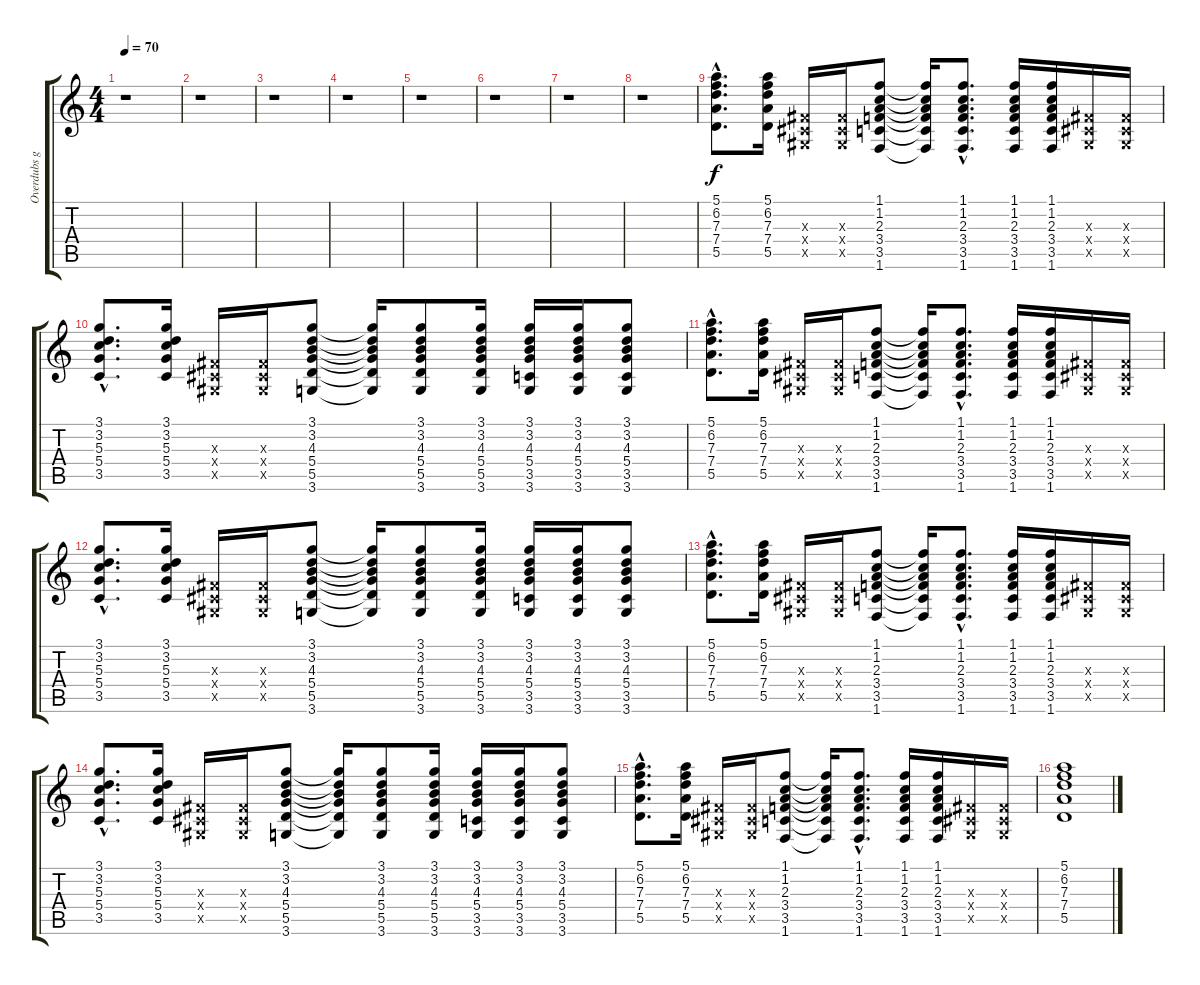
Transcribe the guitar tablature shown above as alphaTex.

\track ("Overdubs gtr4" "Overdubs g") {instrument acousticguitarnylon}
\staff {score tabs}
\tuning (E4 B3 G3 D3 A2 E2) {hide}
\ts (4 4)
\tempo 70
\clef g2
\ks c
r.1{dy f} |
r.1 |
r.1 |
r.1 |
r.1 |
r.1 |
r.1 |
r.1 |
(5.1{hac} 6.2{hac} 7.3{hac} 7.4{hac} 5.5{hac}).8{d volume 9} (5.1 6.2 7.3 7.4 5.5).16 (-1.3{x} -1.4{x} -1.5{x}).16 (-1.3{x} -1.4{x} -1.5{x}).16 (1.1 1.2 2.3 3.4 3.5 1.6).8 (1.1{t} 1.2{t} 2.3{t} 3.4{t} 3.5{t} 1.6{t}).16 (1.1{hac} 1.2{hac} 2.3{hac} 3.4{hac} 3.5{hac} 1.6{hac}).8{d} (1.1 1.2 2.3 3.4 3.5 1.6).16 (1.1 1.2 2.3 3.4 3.5 1.6).16 (-1.3{x} -1.4{x} -1.5{x}).16 (-1.3{x} -1.4{x} -1.5{x}).16 |
(3.1{hac} 3.2{hac} 5.3{hac} 5.4{hac} 3.5{hac}).8{d} (3.1 3.2 5.3 5.4 3.5).16 (-1.3{x} -1.4{x} -1.5{x}).16 (-1.3{x} -1.4{x} -1.5{x}).16 (3.1 3.2 4.3 5.4 5.5 3.6).8 (3.1{t} 3.2{t} 4.3{t} 5.4{t} 5.5{t} 3.6{t}).16 (3.1 3.2 4.3 5.4 5.5 3.6).8 (3.1 3.2 4.3 5.4 5.5 3.6).16 (3.1 3.2 4.3 5.4 3.5 3.6).16 (3.1 3.2 4.3 5.4 3.5 3.6).16 (3.1 3.2 4.3 5.4 3.5 3.6).8 |
(5.1{hac} 6.2{hac} 7.3{hac} 7.4{hac} 5.5{hac}).8{d} (5.1 6.2 7.3 7.4 5.5).16 (-1.3{x} -1.4{x} -1.5{x}).16 (-1.3{x} -1.4{x} -1.5{x}).16 (1.1 1.2 2.3 3.4 3.5 1.6).8 (1.1{t} 1.2{t} 2.3{t} 3.4{t} 3.5{t} 1.6{t}).16 (1.1{hac} 1.2{hac} 2.3{hac} 3.4{hac} 3.5{hac} 1.6{hac}).8{d} (1.1 1.2 2.3 3.4 3.5 1.6).16 (1.1 1.2 2.3 3.4 3.5 1.6).16 (-1.3{x} -1.4{x} -1.5{x}).16 (-1.3{x} -1.4{x} -1.5{x}).16 |
(3.1{hac} 3.2{hac} 5.3{hac} 5.4{hac} 3.5{hac}).8{d} (3.1 3.2 5.3 5.4 3.5).16 (-1.3{x} -1.4{x} -1.5{x}).16 (-1.3{x} -1.4{x} -1.5{x}).16 (3.1 3.2 4.3 5.4 5.5 3.6).8 (3.1{t} 3.2{t} 4.3{t} 5.4{t} 5.5{t} 3.6{t}).16 (3.1 3.2 4.3 5.4 5.5 3.6).8 (3.1 3.2 4.3 5.4 5.5 3.6).16 (3.1 3.2 4.3 5.4 3.5 3.6).16 (3.1 3.2 4.3 5.4 3.5 3.6).16 (3.1 3.2 4.3 5.4 3.5 3.6).8 |
(5.1{hac} 6.2{hac} 7.3{hac} 7.4{hac} 5.5{hac}).8{d} (5.1 6.2 7.3 7.4 5.5).16 (-1.3{x} -1.4{x} -1.5{x}).16 (-1.3{x} -1.4{x} -1.5{x}).16 (1.1 1.2 2.3 3.4 3.5 1.6).8 (1.1{t} 1.2{t} 2.3{t} 3.4{t} 3.5{t} 1.6{t}).16 (1.1{hac} 1.2{hac} 2.3{hac} 3.4{hac} 3.5{hac} 1.6{hac}).8{d} (1.1 1.2 2.3 3.4 3.5 1.6).16 (1.1 1.2 2.3 3.4 3.5 1.6).16 (-1.3{x} -1.4{x} -1.5{x}).16 (-1.3{x} -1.4{x} -1.5{x}).16 |
(3.1{hac} 3.2{hac} 5.3{hac} 5.4{hac} 3.5{hac}).8{d} (3.1 3.2 5.3 5.4 3.5).16 (-1.3{x} -1.4{x} -1.5{x}).16 (-1.3{x} -1.4{x} -1.5{x}).16 (3.1 3.2 4.3 5.4 5.5 3.6).8 (3.1{t} 3.2{t} 4.3{t} 5.4{t} 5.5{t} 3.6{t}).16 (3.1 3.2 4.3 5.4 5.5 3.6).8 (3.1 3.2 4.3 5.4 5.5 3.6).16 (3.1 3.2 4.3 5.4 3.5 3.6).16 (3.1 3.2 4.3 5.4 3.5 3.6).16 (3.1 3.2 4.3 5.4 3.5 3.6).8 |
(5.1{hac} 6.2{hac} 7.3{hac} 7.4{hac} 5.5{hac}).8{d} (5.1 6.2 7.3 7.4 5.5).16 (-1.3{x} -1.4{x} -1.5{x}).16 (-1.3{x} -1.4{x} -1.5{x}).16 (1.1 1.2 2.3 3.4 3.5 1.6).8 (1.1{t} 1.2{t} 2.3{t} 3.4{t} 3.5{t} 1.6{t}).16 (1.1{hac} 1.2{hac} 2.3{hac} 3.4{hac} 3.5{hac} 1.6{hac}).8{d} (1.1 1.2 2.3 3.4 3.5 1.6).16 (1.1 1.2 2.3 3.4 3.5 1.6).16 (-1.3{x} -1.4{x} -1.5{x}).16 (-1.3{x} -1.4{x} -1.5{x}).16 |
(5.1 6.2 7.3 7.4 5.5).1
